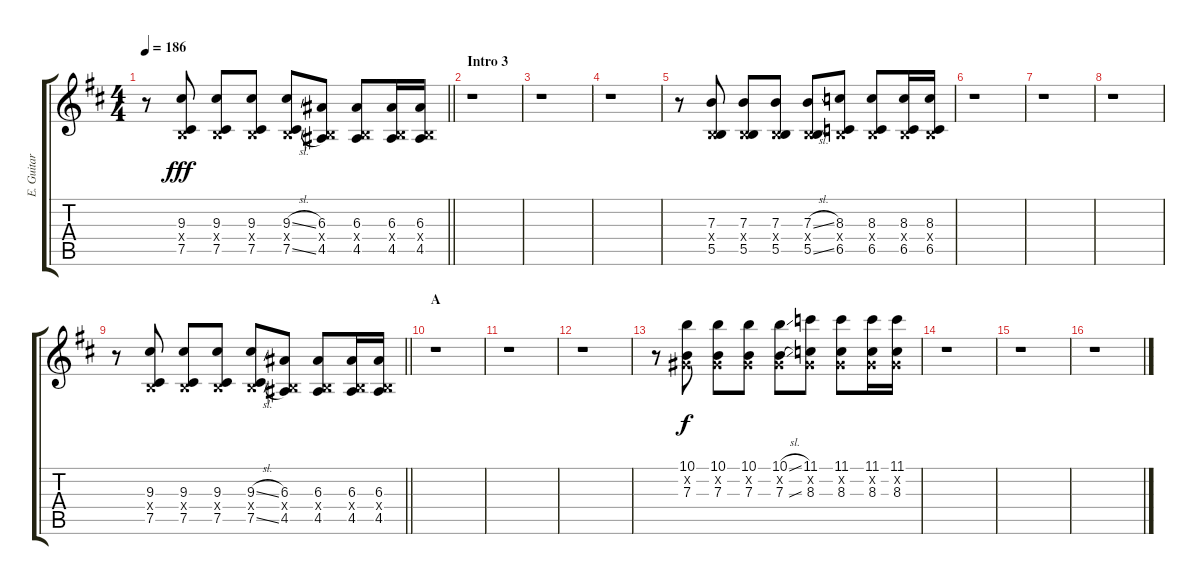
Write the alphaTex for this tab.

\track ("E. Guitar III" "E. Guitar ") {instrument overdrivenguitar}
\staff {score tabs}
\tuning (Db4 Ab3 E3 B2 Gb2 B1) {hide}
\ts (4 4)
\tempo 186
\clef g2
\barLineRight lightlight
\ks d
r.8{dy fff} (9.3 0.4{x} 7.5).8 (9.3 0.4{x} 7.5).8 (9.3 0.4{x} 7.5).8 (9.3{sl} 0.4{x} 7.5{sl}).8 (6.3 0.4{x} 4.5).8 (6.3 0.4{x} 4.5).8 (6.3 0.4{x} 4.5).16 (6.3 0.4{x} 4.5).16 |
\section ("" "Intro 3")
r.1 |
r.1 |
r.1 |
r.8 (7.3 0.4{x} 5.5).8 (7.3 0.4{x} 5.5).8 (7.3 0.4{x} 5.5).8 (7.3{sl} 0.4{x} 5.5{sl}).8 (8.3 0.4{x} 6.5).8 (8.3 0.4{x} 6.5).8 (8.3 0.4{x} 6.5).16 (8.3 0.4{x} 6.5).16 |
r.1 |
r.1 |
r.1 |
\barLineRight lightlight
r.8 (9.3 0.4{x} 7.5).8 (9.3 0.4{x} 7.5).8 (9.3 0.4{x} 7.5).8 (9.3{sl} 0.4{x} 7.5{sl}).8 (6.3 0.4{x} 4.5).8 (6.3 0.4{x} 4.5).8 (6.3 0.4{x} 4.5).16 (6.3 0.4{x} 4.5).16 |
\section ("" "A")
r.1 |
r.1 |
r.1 |
r.8 (10.1 0.2{x} 7.3).8{dy f} (10.1 0.2{x} 7.3).8 (10.1 0.2{x} 7.3).8 (10.1{sl} 0.2{x} 7.3{sl}).8 (11.1 0.2{x} 8.3).8 (11.1 0.2{x} 8.3).8 (11.1 0.2{x} 8.3).16 (11.1 0.2{x} 8.3).16 |
r.1 |
r.1 |
r.1
